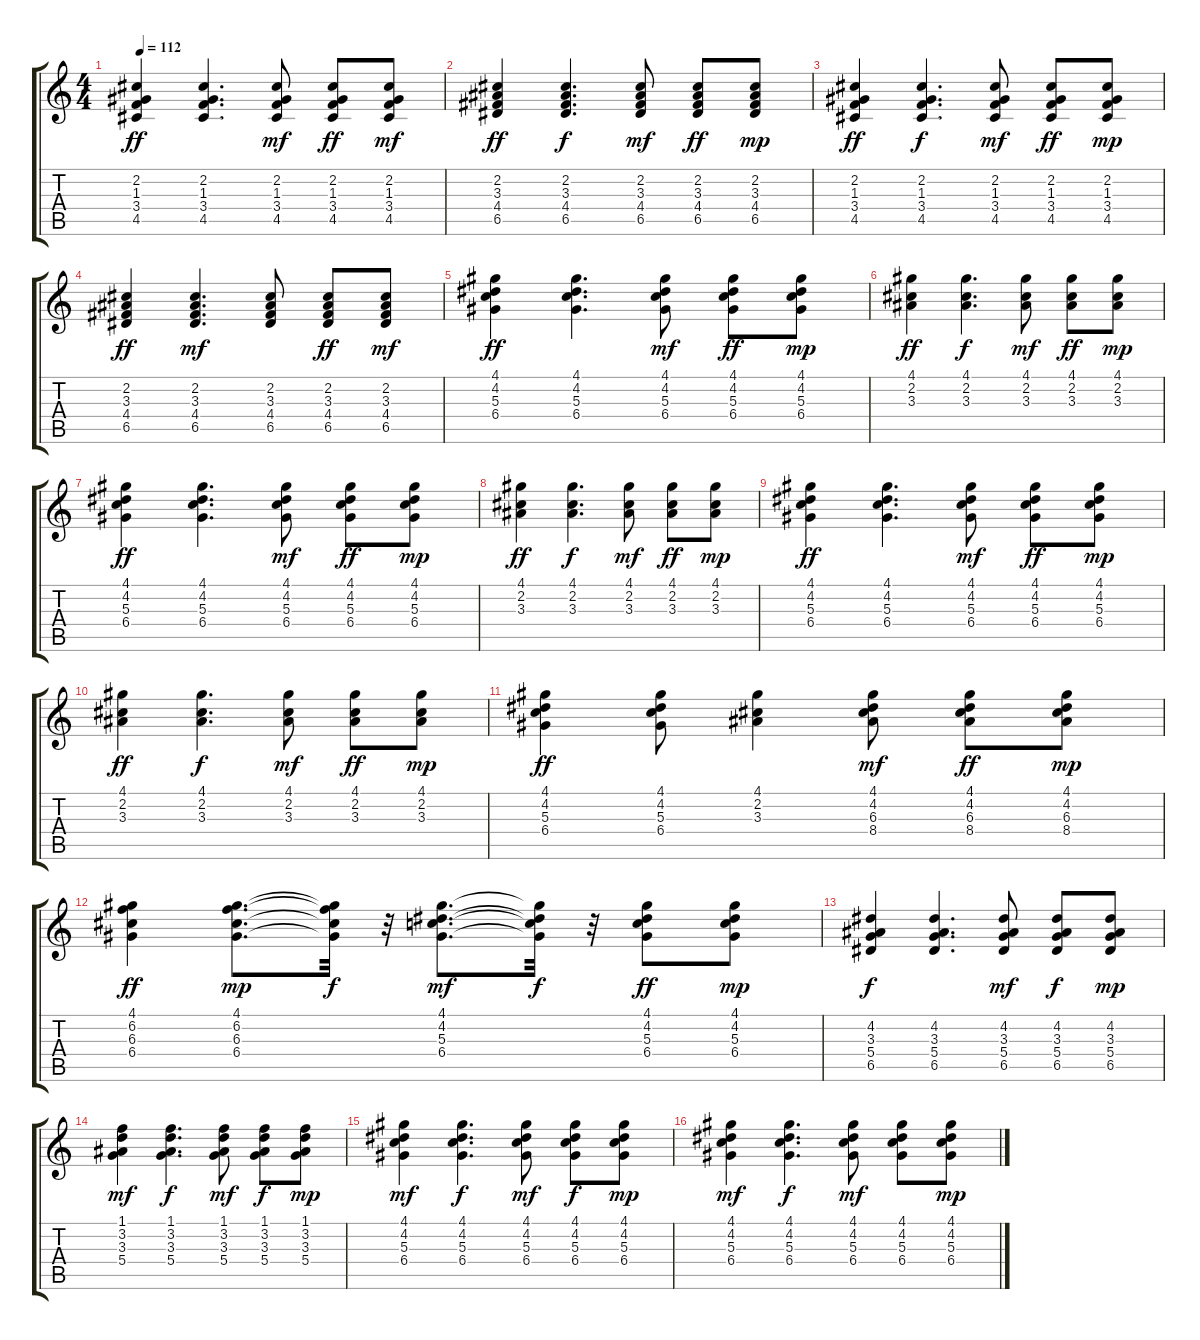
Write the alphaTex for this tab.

\track "" {instrument acousticguitarsteel}
\staff {score tabs}
\tuning (E4 B3 G3 D3 A2 E2) {hide}
\ts (4 4)
\tempo 112
\clef g2
\ks c
(2.2 1.3 3.4 4.5).4{dy ff} (2.2 1.3 3.4 4.5).4{d} (2.2 1.3 3.4 4.5).8{dy mf} (2.2 1.3 3.4 4.5).8{dy ff} (2.2 1.3 3.4 4.5).8{dy mf} |
(2.2 3.3 4.4 6.5).4{dy ff} (2.2 3.3 4.4 6.5).4{d dy f} (2.2 3.3 4.4 6.5).8{dy mf} (2.2 3.3 4.4 6.5).8{dy ff} (2.2 3.3 4.4 6.5).8{dy mp} |
(2.2 1.3 3.4 4.5).4{dy ff} (2.2 1.3 3.4 4.5).4{d dy f} (2.2 1.3 3.4 4.5).8{dy mf} (2.2 1.3 3.4 4.5).8{dy ff} (2.2 1.3 3.4 4.5).8{dy mp} |
(2.2 3.3 4.4 6.5).4{dy ff} (2.2 3.3 4.4 6.5).4{d dy mf} (2.2 3.3 4.4 6.5).8 (2.2 3.3 4.4 6.5).8{dy ff} (2.2 3.3 4.4 6.5).8{dy mf} |
(4.1 4.2 5.3 6.4).4{dy ff} (4.1 4.2 5.3 6.4).4{d} (4.1 4.2 5.3 6.4).8{dy mf} (4.1 4.2 5.3 6.4).8{dy ff} (4.1 4.2 5.3 6.4).8{dy mp} |
(4.1 2.2 3.3).4{dy ff} (4.1 2.2 3.3).4{d dy f} (4.1 2.2 3.3).8{dy mf} (4.1 2.2 3.3).8{dy ff} (4.1 2.2 3.3).8{dy mp} |
(4.1 4.2 5.3 6.4).4{dy ff} (4.1 4.2 5.3 6.4).4{d} (4.1 4.2 5.3 6.4).8{dy mf} (4.1 4.2 5.3 6.4).8{dy ff} (4.1 4.2 5.3 6.4).8{dy mp} |
(4.1 2.2 3.3).4{dy ff} (4.1 2.2 3.3).4{d dy f} (4.1 2.2 3.3).8{dy mf} (4.1 2.2 3.3).8{dy ff} (4.1 2.2 3.3).8{dy mp} |
(4.1 4.2 5.3 6.4).4{dy ff} (4.1 4.2 5.3 6.4).4{d} (4.1 4.2 5.3 6.4).8{dy mf} (4.1 4.2 5.3 6.4).8{dy ff} (4.1 4.2 5.3 6.4).8{dy mp} |
(4.1 2.2 3.3).4{dy ff} (4.1 2.2 3.3).4{d dy f} (4.1 2.2 3.3).8{dy mf} (4.1 2.2 3.3).8{dy ff} (4.1 2.2 3.3).8{dy mp} |
(4.1 4.2 5.3 6.4).4{dy ff} (4.1 4.2 5.3 6.4).8 (4.1 2.2 3.3).4 (4.1 4.2 6.3 8.4).8{dy mf} (4.1 4.2 6.3 8.4).8{dy ff} (4.1 4.2 6.3 8.4).8{dy mp} |
(4.1 6.2 6.3 6.4).4{dy ff} (4.1 6.2 6.3 6.4).8{d dy mp} (4.1{t} 6.2{t} 6.3{t} 6.4{t}).32{dy f} r.32 (4.1 4.2 5.3 6.4).8{d dy mf} (4.1{t} 4.2{t} 5.3{t} 6.4{t}).32{dy f} r.32 (4.1 4.2 5.3 6.4).8{dy ff} (4.1 4.2 5.3 6.4).8{dy mp} |
(4.2 3.3 5.4 6.5).4{dy f} (4.2 3.3 5.4 6.5).4{d} (4.2 3.3 5.4 6.5).8{dy mf} (4.2 3.3 5.4 6.5).8{dy f} (4.2 3.3 5.4 6.5).8{dy mp} |
(1.1 3.2 3.3 5.4).4{dy mf} (1.1 3.2 3.3 5.4).4{d dy f} (1.1 3.2 3.3 5.4).8{dy mf} (1.1 3.2 3.3 5.4).8{dy f} (1.1 3.2 3.3 5.4).8{dy mp} |
(4.1 4.2 5.3 6.4).4{dy mf} (4.1 4.2 5.3 6.4).4{d dy f} (4.1 4.2 5.3 6.4).8{dy mf} (4.1 4.2 5.3 6.4).8{dy f} (4.1 4.2 5.3 6.4).8{dy mp} |
(4.1 4.2 5.3 6.4).4{dy mf} (4.1 4.2 5.3 6.4).4{d dy f} (4.1 4.2 5.3 6.4).8{dy mf} (4.1 4.2 5.3 6.4).8 (4.1 4.2 5.3 6.4).8{dy mp}
